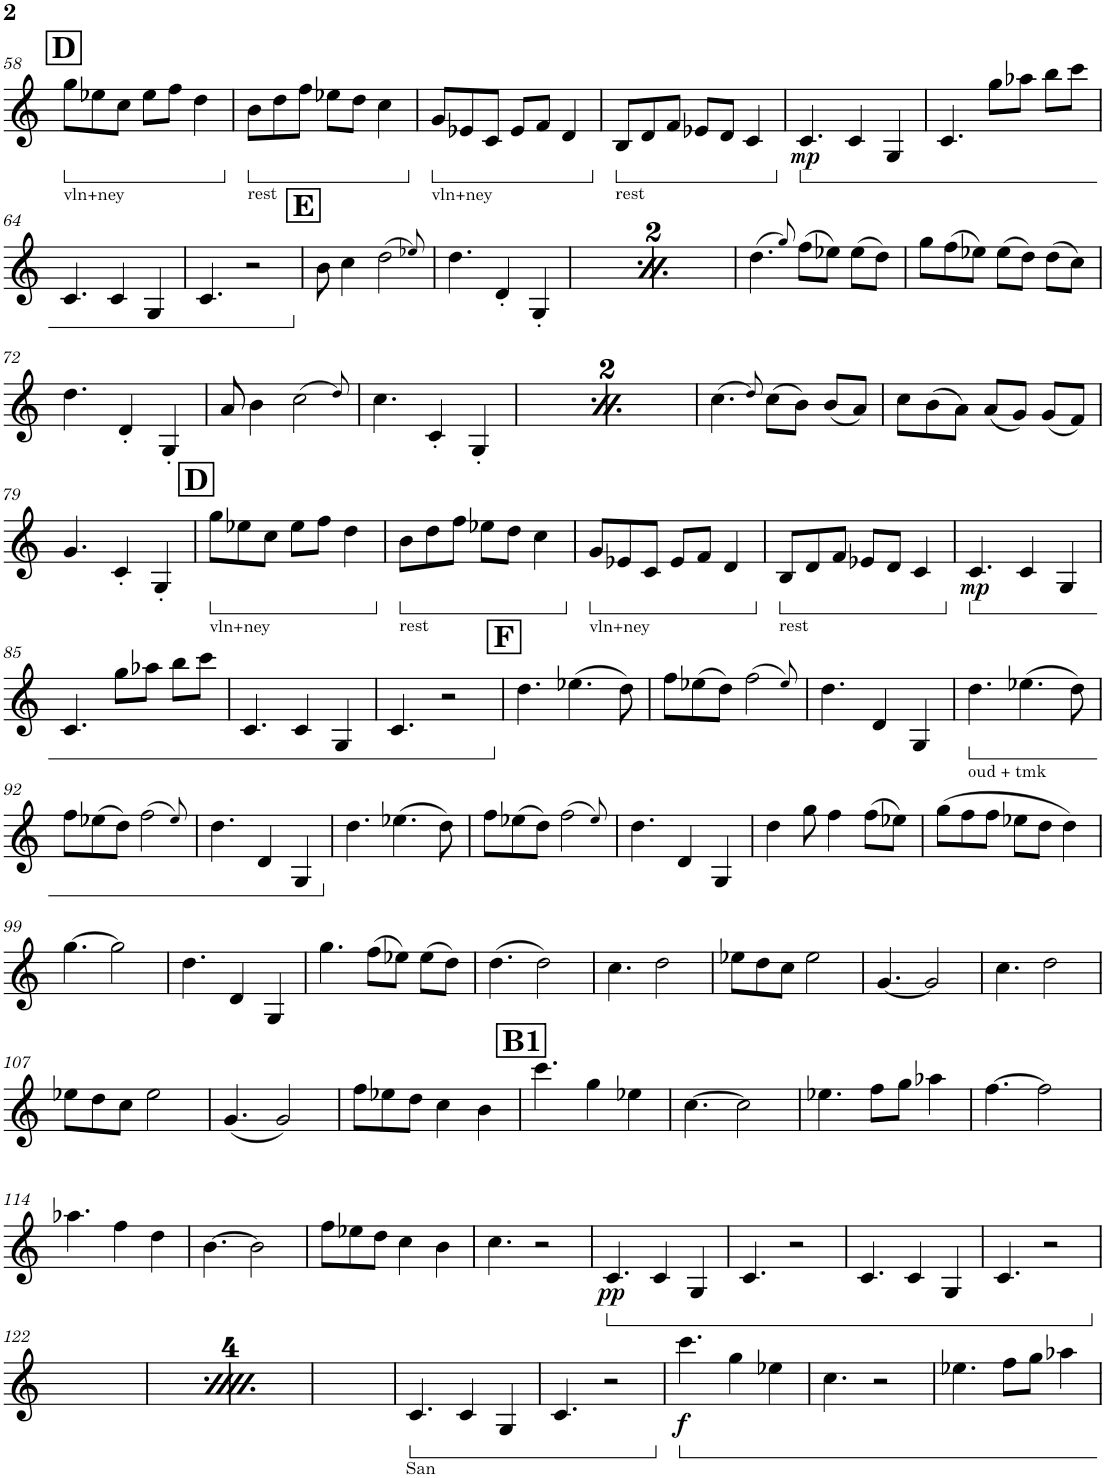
**kern	**dynam
*part1	*part1
*staff1	*staff1
*I"Tar	*
*I'Tar	*
!!LO:PB:g=z
*clefG2	*
*k[]	*
*M7/8	*
*ped	*
!!LO:REH:place=s1:a:B:cj:fs=14:t=D
=58	=58
!LO:TX:b:t=vln+ney	!
8gg\L	.
8ee-X\	.
8cc\J	.
8ee-\L	.
8ff\J	.
4dd\	.
=59	=59
*Xped	*
*ped	*
!LO:TX:b:t=rest	!
8b\L	.
8dd\	.
8ff\J	.
8ee-X\L	.
8dd\J	.
4cc\	.
=60	=60
*Xped	*
*ped	*
!LO:TX:b:t=vln+ney	!
8g/L	.
8e-X/	.
8c/J	.
8e-/L	.
8f/J	.
4d/	.
=61	=61
*Xped	*
*ped	*
!LO:TX:b:t=rest	!
8B/L	.
8d/	.
8f/J	.
8e-X/L	.
8d/J	.
4c/	.
=62	=62
*Xped	*
*ped	*
!	!LO:DY:b
4.c/	mp
4c/	.
4G/	.
=63	=63
4.c/	.
8gg\L	.
8aa-X\J	.
8bb\L	.
8ccc\J	.
!!LO:LB:g=z
=64	=64
4.c/	.
4c/	.
4G/	.
=65	=65
4.c/	.
2r	.
!!LO:REH:place=s1:a:B:cj:fs=14:t=E
=66	=66
*Xped	*
8b\	.
4cc\	.
(2dd\	.
8qee-X/)	.
=67	=67
4.dd\	.
4d'/	.
4G'/	.
!!LO:REH:place=s1:a:B:cj:fs=14:t=E
=68	=68
8b\	.
4cc\	.
(2dd\	.
8qee-X/)	.
=69	=69
4.dd\	.
4d'/	.
4G'/	.
=70	=70
(4.dd\	.
8qgg/)	.
(8ff\L	.
8ee-X\J)	.
(8ee-\L	.
8dd\J)	.
=71	=71
8gg\L	.
(8ff\	.
8ee-X\J)	.
(8ee-\L	.
8dd\J)	.
(8dd\L	.
8cc\J)	.
!!LO:LB:g=z
=72	=72
4.dd\	.
4d'/	.
4G'/	.
=73	=73
8a/	.
4b\	.
(2cc\	.
8qdd/)	.
=74	=74
4.cc\	.
4c'/	.
4G'/	.
=75	=75
8a/	.
4b\	.
(2cc\	.
8qdd/)	.
=76	=76
4.cc\	.
4c'/	.
4G'/	.
=77	=77
(4.cc\	.
8qdd/)	.
(8cc\L	.
8b\J)	.
(8b/L	.
8a/J)	.
=78	=78
8cc\L	.
(8b\	.
8a\J)	.
(8a/L	.
8g/J)	.
(8g/L	.
8f/J)	.
!!LO:LB:g=z
=79	=79
4.g/	.
4c'/	.
4G'/	.
!!LO:REH:place=s1:a:B:cj:fs=14:t=D
=80	=80
*ped	*
!LO:TX:b:t=vln+ney	!
8gg\L	.
8ee-X\	.
8cc\J	.
8ee-\L	.
8ff\J	.
4dd\	.
=81	=81
*Xped	*
*ped	*
!LO:TX:b:t=rest	!
8b\L	.
8dd\	.
8ff\J	.
8ee-X\L	.
8dd\J	.
4cc\	.
=82	=82
*Xped	*
*ped	*
!LO:TX:b:t=vln+ney	!
8g/L	.
8e-X/	.
8c/J	.
8e-/L	.
8f/J	.
4d/	.
=83	=83
*Xped	*
*ped	*
!LO:TX:b:t=rest	!
8B/L	.
8d/	.
8f/J	.
8e-X/L	.
8d/J	.
4c/	.
=84	=84
*Xped	*
*ped	*
!	!LO:DY:b
4.c/	mp
4c/	.
4G/	.
!!LO:LB:g=z
=85	=85
4.c/	.
8gg\L	.
8aa-X\J	.
8bb\L	.
8ccc\J	.
=86	=86
4.c/	.
4c/	.
4G/	.
=87	=87
4.c/	.
2r	.
!!LO:REH:place=s1:a:B:cj:fs=14:t=F
=88	=88
*Xped	*
4.dd\	.
(4.ee-X\	.
8dd\)	.
=89	=89
8ff\L	.
(8ee-X\	.
8dd\J)	.
(2ff\	.
8qee-/)	.
=90	=90
4.dd\	.
4d/	.
4G/	.
=91	=91
*ped	*
!LO:TX:b:t=oud + tmk	!
4.dd\	.
(4.ee-X\	.
8dd\)	.
!!LO:LB:g=z
=92	=92
8ff\L	.
(8ee-X\	.
8dd\J)	.
(2ff\	.
8qee-/)	.
=93	=93
4.dd\	.
4d/	.
4G/	.
=94	=94
*Xped	*
4.dd\	.
(4.ee-X\	.
8dd\)	.
=95	=95
8ff\L	.
(8ee-X\	.
8dd\J)	.
(2ff\	.
8qee-/)	.
=96	=96
4.dd\	.
4d/	.
4G/	.
=97	=97
4dd\	.
8gg\	.
4ff\	.
(8ff\L	.
8ee-X\J)	.
=98	=98
(8gg\L	.
8ff\	.
8ff\J	.
8ee-X\L	.
8dd\J	.
4dd\)	.
!!LO:LB:g=z
=99	=99
[4.gg\	.
2gg\]	.
=100	=100
4.dd\	.
4d/	.
4G/	.
=101	=101
4.gg\	.
(8ff\L	.
8ee-X\J)	.
(8ee-\L	.
8dd\J)	.
=102	=102
(4.dd\	.
2dd\)	.
=103	=103
4.cc\	.
2dd\	.
=104	=104
8ee-X\L	.
8dd\	.
8cc\J	.
2ee-\	.
=105	=105
[4.g/	.
2g/]	.
=106	=106
4.cc\	.
2dd\	.
!!LO:LB:g=z
=107	=107
8ee-X\L	.
8dd\	.
8cc\J	.
2ee-\	.
=108	=108
(4.g/	.
2g/)	.
=109	=109
8ff\L	.
8ee-X\	.
8dd\J	.
4cc\	.
4b\	.
!!LO:REH:place=s1:a:B:cj:fs=14:t=B1
=110	=110
4.ccc\	.
4gg\	.
4ee-X\	.
=111	=111
[4.cc\	.
2cc\]	.
=112	=112
4.ee-X\	.
8ff\L	.
8gg\J	.
4aa-X\	.
=113	=113
[4.ff\	.
2ff\]	.
!!LO:LB:g=z
=114	=114
4.aa-X\	.
4ff\	.
4dd\	.
=115	=115
[4.b\	.
2b\]	.
=116	=116
8ff\L	.
8ee-X\	.
8dd\J	.
4cc\	.
4b\	.
=117	=117
4.cc\	.
2r	.
=118	=118
*ped	*
!	!LO:DY:b
4.c/	pp
4c/	.
4G/	.
=119	=119
4.c/	.
2r	.
=120	=120
4.c/	.
4c/	.
4G/	.
=121	=121
4.c/	.
2r	.
!!LO:LB:g=z
=122	=122
*Xped	*
*ped	*
!	!LO:DY:b
4.c/	pp
4c/	.
4G/	.
=123	=123
4.c/	.
2r	.
=124	=124
4.c/	.
4c/	.
4G/	.
=125	=125
4.c/	.
2r	.
=126	=126
!LO:TX:b:t=San	!
4.c/	.
4c/	.
4G/	.
=127	=127
4.c/	.
2r	.
=128	=128
*Xped	*
!	!LO:DY:b
4.ccc\	f
4gg\	.
4ee-X\	.
=129	=129
4.cc\	.
2r	.
=130	=130
4.ee-X\	.
8ff\L	.
8gg\J	.
4aa-X\	.
=	=
*-	*-
